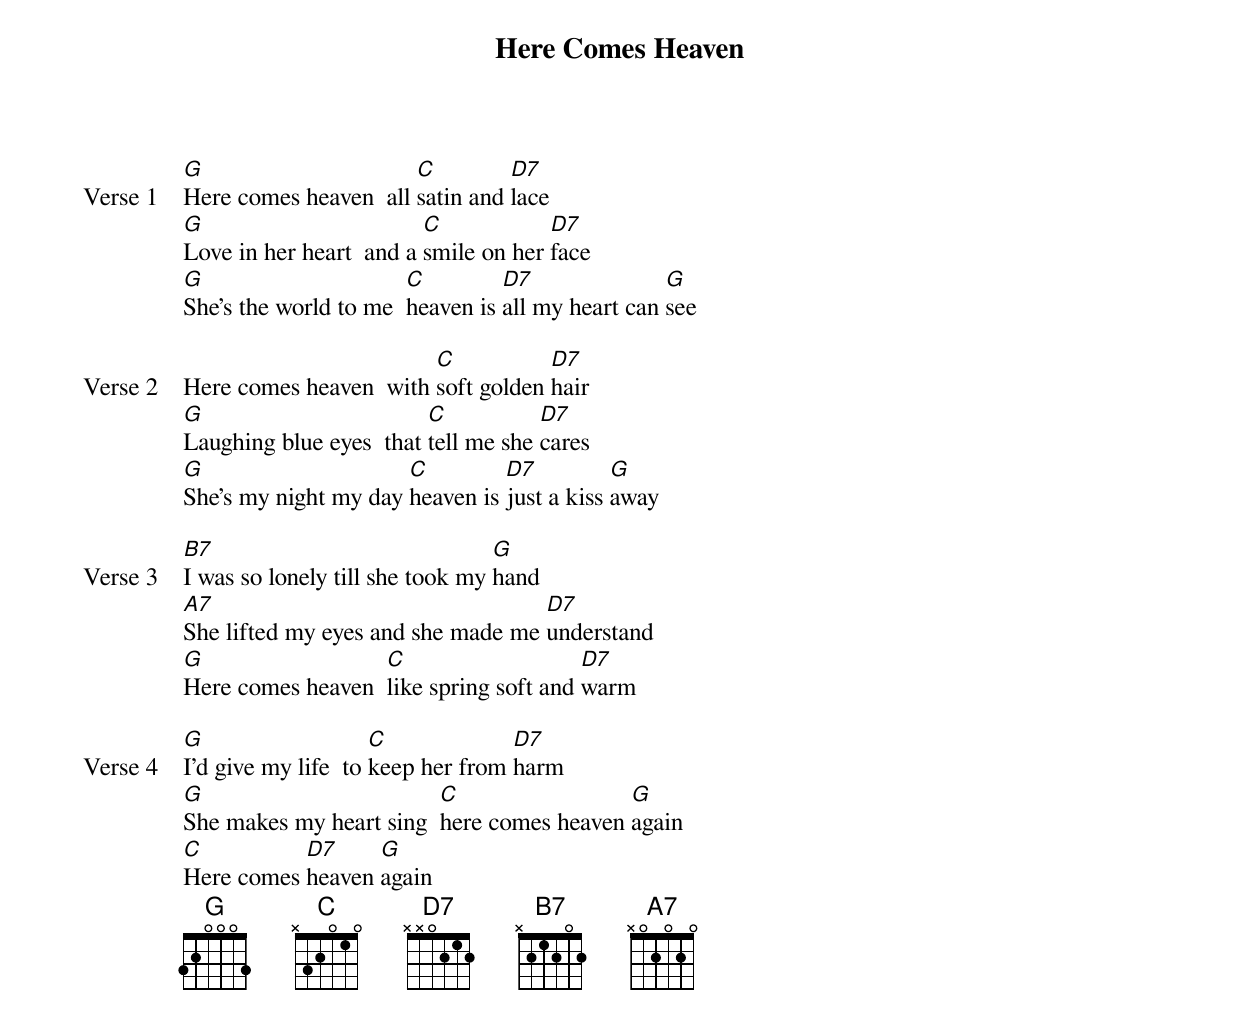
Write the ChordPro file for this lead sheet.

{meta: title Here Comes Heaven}
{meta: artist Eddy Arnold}
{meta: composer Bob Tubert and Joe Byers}
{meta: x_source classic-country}
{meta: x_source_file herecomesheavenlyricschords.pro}
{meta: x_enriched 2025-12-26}

{start_of_verse: Verse 1}
[G]Here comes heaven  all [C]satin and [D7]lace
[G]Love in her heart  and a [C]smile on her [D7]face
[G]She's the world to me  [C]heaven is [D7]all my heart can [G]see
{end_of_verse}

{start_of_verse: Verse 2}
Here comes heaven  with [C]soft golden [D7]hair
[G]Laughing blue eyes  that [C]tell me she [D7]cares
[G]She's my night my day [C]heaven is [D7]just a kiss [G]away
{end_of_verse}

{start_of_verse: Verse 3}
[B7]I was so lonely till she took my [G]hand
[A7]She lifted my eyes and she made me [D7]understand
[G]Here comes heaven  [C]like spring soft and [D7]warm
{end_of_verse}

{start_of_verse: Verse 4}
[G]I'd give my life  to [C]keep her from [D7]harm
[G]She makes my heart sing  [C]here comes heaven [G]again
[C]Here comes [D7]heaven [G]again
{end_of_verse}
